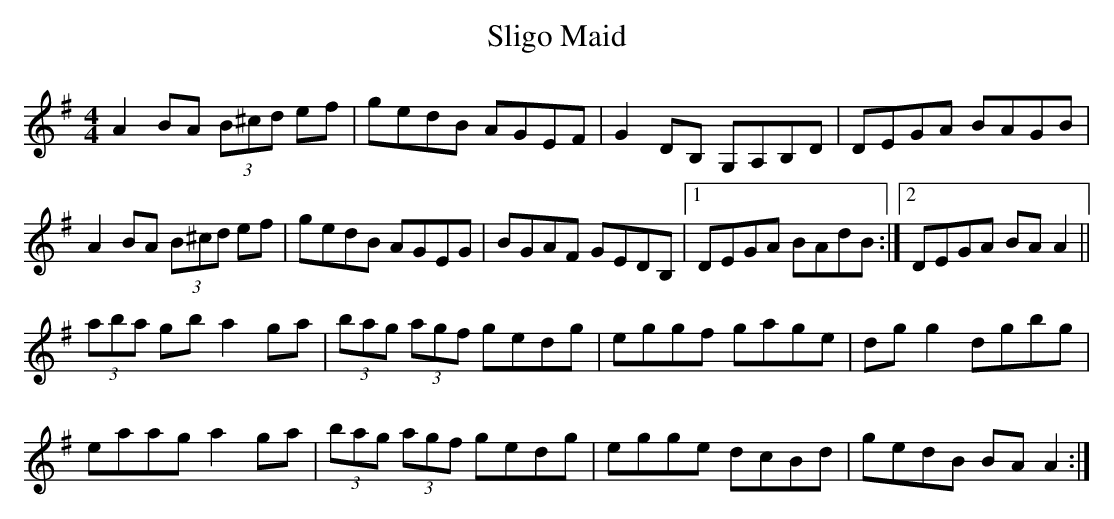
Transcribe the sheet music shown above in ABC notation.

X:1
T: Sligo Maid
L: 1/8
M: 4/4
K: Ador
A2 BA (3B^cd ef|gedB AGEF|G2 DB, G,A,B,D|DEGA BAGB|
A2 BA (3B^cd ef|gedB AGEG|BGAF GEDB,|1 DEGA BAdB :|2\
DEGA BA A2||
(3aba gb a2 ga|(3bag (3agf gedg|eggf gage|dg g2 dgbg|
eaag a2 ga|(3bag (3agf gedg|egge dcBd|gedB BA A2 :|
